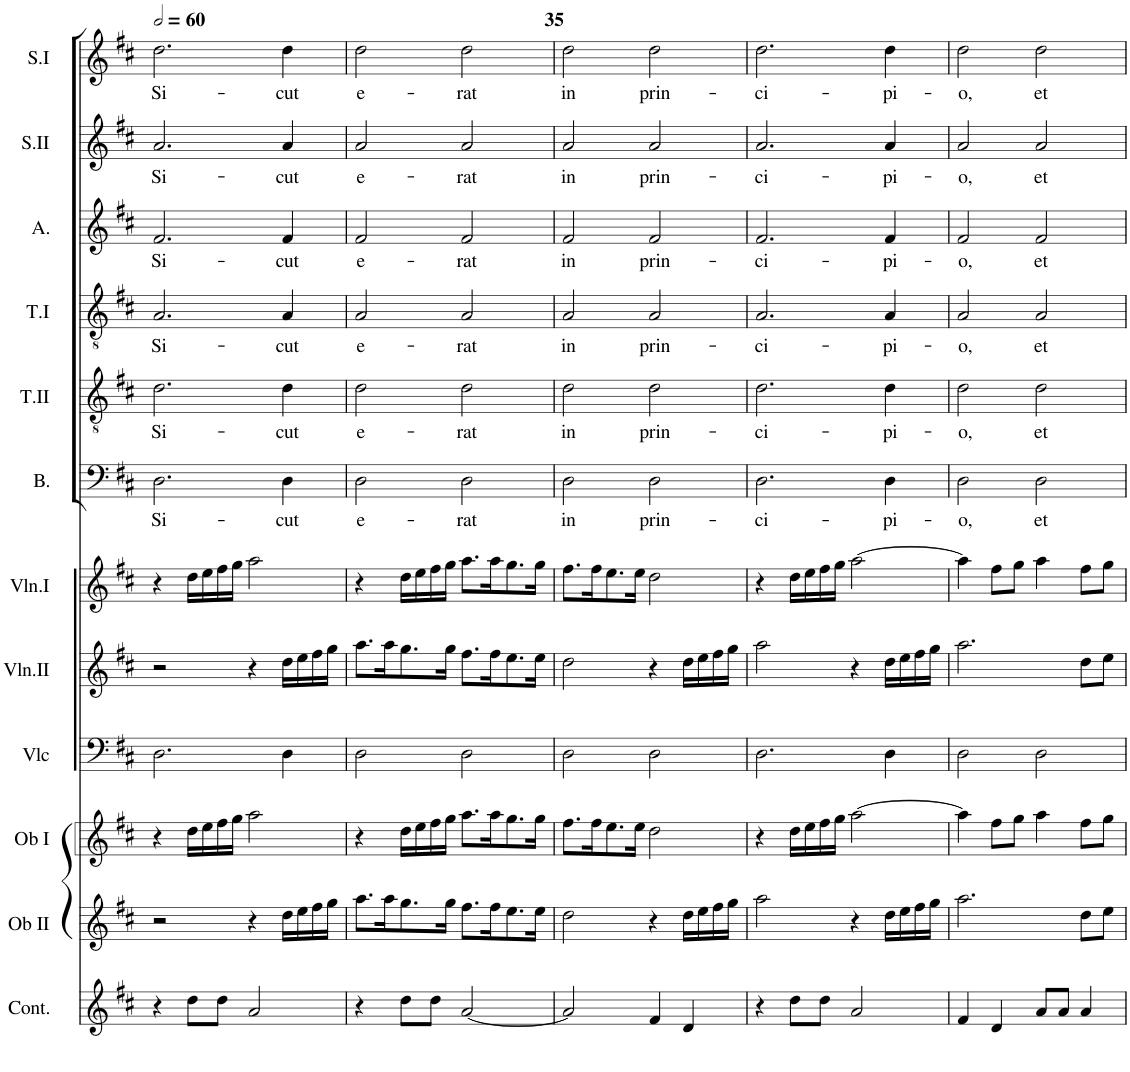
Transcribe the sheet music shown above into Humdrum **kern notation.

**kern	**kern	**kern	**kern	**kern	**kern	**kern	**text	**kern	**text	**kern	**text	**kern	**text	**kern	**text	**kern	**text
*part12	*part11	*part10	*part9	*part8	*part7	*part6	*part6	*part5	*part5	*part4	*part4	*part3	*part3	*part2	*part2	*part1	*part1
*staff12	*staff11	*staff10	*staff9	*staff8	*staff7	*staff6	*staff6	*staff5	*staff5	*staff4	*staff4	*staff3	*staff3	*staff2	*staff2	*staff1	*staff1
*I"Continuo	*I"Oboe II	*I"Oboe I	*I"Violoncelle	*I"Violon II	*I"Violon I	*I"Bass	*	*I"Ténor II	*	*I"Tenor	*	*I"Alto	*	*I"Soprano II	*	*I"Soprano I	*
*I'Cont.	*I'Ob II	*I'Ob I	*I'Vlc	*I'Vln.II	*I'Vln.I	*I'B.	*	*I'T.II	*	*	*	*I'A.	*	*I'S.II	*	*I'S.I	*
!!LO:PB:g=z
*clefG2	*clefG2	*clefG2	*clefF4	*clefG2	*clefG2	*clefF4	*	*clefGv2	*	*clefGv2	*	*clefG2	*	*clefG2	*	*clefG2	*
*k[f#c#]	*k[f#c#]	*k[f#c#]	*k[f#c#]	*k[f#c#]	*k[f#c#]	*k[f#c#]	*	*k[f#c#]	*	*k[f#c#]	*	*k[f#c#]	*	*k[f#c#]	*	*k[f#c#]	*
*M2/2	*M2/2	*M2/2	*M2/2	*M2/2	*M2/2	*M2/2	*	*M2/2	*	*M2/2	*	*M2/2	*	*M2/2	*	*M2/2	*
*met(c|)	*met(c|)	*met(c|)	*met(c|)	*met(c|)	*met(c|)	*met(c|)	*	*met(c|)	*	*met(c|)	*	*met(c|)	*	*met(c|)	*	*met(c|)	*
*MM120	*MM120	*MM120	*MM120	*MM120	*MM120	*MM120	*	*MM120	*	*MM120	*	*MM120	*	*MM120	*	*MM120	*
=33	=33	=33	=33	=33	=33	=33	=33	=33	=33	=33	=33	=33	=33	=33	=33	=33	=33
!	!	!	!	!	!	!	!LO:LY:b	!	!LO:LY:b	!	!LO:LY:b	!	!LO:LY:b	!	!LO:LY:b	!	!LO:LY:b
4r	2r	4r	2.D\	2r	4r	2.D\	Si-	2.d\	Si-	2.A/	Si-	2.f#/	Si-	2.a/	Si-	2.dd\	Si-
8dd\L	.	16dd\LL	.	.	16dd\LL	.	.	.	.	.	.	.	.	.	.	.	.
.	.	16ee\	.	.	16ee\	.	.	.	.	.	.	.	.	.	.	.	.
8dd\J	.	16ff#\	.	.	16ff#\	.	.	.	.	.	.	.	.	.	.	.	.
.	.	16gg\JJ	.	.	16gg\JJ	.	.	.	.	.	.	.	.	.	.	.	.
2a/	4r	2aa\	.	4r	2aa\	.	.	.	.	.	.	.	.	.	.	.	.
!	!	!	!	!	!	!	!LO:LY:b	!	!LO:LY:b	!	!LO:LY:b	!	!LO:LY:b	!	!LO:LY:b	!	!LO:LY:b
.	16dd\LL	.	4D\	16dd\LL	.	4D\	-cut	4d\	-cut	4A/	-cut	4f#/	-cut	4a/	-cut	4dd\	-cut
.	16ee\	.	.	16ee\	.	.	.	.	.	.	.	.	.	.	.	.	.
.	16ff#\	.	.	16ff#\	.	.	.	.	.	.	.	.	.	.	.	.	.
.	16gg\JJ	.	.	16gg\JJ	.	.	.	.	.	.	.	.	.	.	.	.	.
=34	=34	=34	=34	=34	=34	=34	=34	=34	=34	=34	=34	=34	=34	=34	=34	=34	=34
!	!	!	!	!	!	!	!LO:LY:b	!	!LO:LY:b	!	!LO:LY:b	!	!LO:LY:b	!	!LO:LY:b	!	!LO:LY:b
4r	8.aa\L	4r	2D\	8.aa\L	4r	2D\	e-	2d\	e-	2A/	e-	2f#/	e-	2a/	e-	2dd\	e-
.	16aa\K	.	.	16aa\K	.	.	.	.	.	.	.	.	.	.	.	.	.
8dd\L	8.gg\	16dd\LL	.	8.gg\	16dd\LL	.	.	.	.	.	.	.	.	.	.	.	.
.	.	16ee\	.	.	16ee\	.	.	.	.	.	.	.	.	.	.	.	.
8dd\J	.	16ff#\	.	.	16ff#\	.	.	.	.	.	.	.	.	.	.	.	.
.	16gg\Jk	16gg\JJ	.	16gg\Jk	16gg\JJ	.	.	.	.	.	.	.	.	.	.	.	.
!	!	!	!	!	!	!	!LO:LY:b	!	!LO:LY:b	!	!LO:LY:b	!	!LO:LY:b	!	!LO:LY:b	!	!LO:LY:b
[2a/	8.ff#\L	8.aa\L	2D\	8.ff#\L	8.aa\L	2D\	-rat	2d\	-rat	2A/	-rat	2f#/	-rat	2a/	-rat	2dd\	-rat
.	16ff#\K	16aa\K	.	16ff#\K	16aa\K	.	.	.	.	.	.	.	.	.	.	.	.
.	8.ee\	8.gg\	.	8.ee\	8.gg\	.	.	.	.	.	.	.	.	.	.	.	.
.	16ee\Jk	16gg\Jk	.	16ee\Jk	16gg\Jk	.	.	.	.	.	.	.	.	.	.	.	.
=35	=35	=35	=35	=35	=35	=35	=35	=35	=35	=35	=35	=35	=35	=35	=35	=35	=35
!	!	!	!	!	!	!	!LO:LY:b	!	!LO:LY:b	!	!LO:LY:b	!	!LO:LY:b	!	!LO:LY:b	!	!LO:LY:b
2a/]	2dd\	8.ff#\L	2D\	2dd\	8.ff#\L	2D\	in	2d\	in	2A/	in	2f#/	in	2a/	in	2dd\	in
.	.	16ff#\K	.	.	16ff#\K	.	.	.	.	.	.	.	.	.	.	.	.
.	.	8.ee\	.	.	8.ee\	.	.	.	.	.	.	.	.	.	.	.	.
.	.	16ee\Jk	.	.	16ee\Jk	.	.	.	.	.	.	.	.	.	.	.	.
!	!	!	!	!	!	!	!LO:LY:b	!	!LO:LY:b	!	!LO:LY:b	!	!LO:LY:b	!	!LO:LY:b	!	!LO:LY:b
4f#/	4r	2dd\	2D\	4r	2dd\	2D\	prin-	2d\	prin-	2A/	prin-	2f#/	prin-	2a/	prin-	2dd\	prin-
4d/	16dd\LL	.	.	16dd\LL	.	.	.	.	.	.	.	.	.	.	.	.	.
.	16ee\	.	.	16ee\	.	.	.	.	.	.	.	.	.	.	.	.	.
.	16ff#\	.	.	16ff#\	.	.	.	.	.	.	.	.	.	.	.	.	.
.	16gg\JJ	.	.	16gg\JJ	.	.	.	.	.	.	.	.	.	.	.	.	.
=36	=36	=36	=36	=36	=36	=36	=36	=36	=36	=36	=36	=36	=36	=36	=36	=36	=36
!	!	!	!	!	!	!	!LO:LY:b	!	!LO:LY:b	!	!LO:LY:b	!	!LO:LY:b	!	!LO:LY:b	!	!LO:LY:b
4r	2aa\	4r	2.D\	2aa\	4r	2.D\	-ci-	2.d\	-ci-	2.A/	-ci-	2.f#/	-ci-	2.a/	-ci-	2.dd\	-ci-
8dd\L	.	16dd\LL	.	.	16dd\LL	.	.	.	.	.	.	.	.	.	.	.	.
.	.	16ee\	.	.	16ee\	.	.	.	.	.	.	.	.	.	.	.	.
8dd\J	.	16ff#\	.	.	16ff#\	.	.	.	.	.	.	.	.	.	.	.	.
.	.	16gg\JJ	.	.	16gg\JJ	.	.	.	.	.	.	.	.	.	.	.	.
2a/	4r	[2aa\	.	4r	[2aa\	.	.	.	.	.	.	.	.	.	.	.	.
!	!	!	!	!	!	!	!LO:LY:b	!	!LO:LY:b	!	!LO:LY:b	!	!LO:LY:b	!	!LO:LY:b	!	!LO:LY:b
.	16dd\LL	.	4D\	16dd\LL	.	4D\	-pi-	4d\	-pi-	4A/	-pi-	4f#/	-pi-	4a/	-pi-	4dd\	-pi-
.	16ee\	.	.	16ee\	.	.	.	.	.	.	.	.	.	.	.	.	.
.	16ff#\	.	.	16ff#\	.	.	.	.	.	.	.	.	.	.	.	.	.
.	16gg\JJ	.	.	16gg\JJ	.	.	.	.	.	.	.	.	.	.	.	.	.
=37	=37	=37	=37	=37	=37	=37	=37	=37	=37	=37	=37	=37	=37	=37	=37	=37	=37
!	!	!	!	!	!	!	!LO:LY:b	!	!LO:LY:b	!	!LO:LY:b	!	!LO:LY:b	!	!LO:LY:b	!	!LO:LY:b
4f#/	2.aa\	4aa\]	2D\	2.aa\	4aa\]	2D\	-o,	2d\	-o,	2A/	-o,	2f#/	-o,	2a/	-o,	2dd\	-o,
4d/	.	8ff#\L	.	.	8ff#\L	.	.	.	.	.	.	.	.	.	.	.	.
.	.	8gg\J	.	.	8gg\J	.	.	.	.	.	.	.	.	.	.	.	.
!	!	!	!	!	!	!	!LO:LY:b	!	!LO:LY:b	!	!LO:LY:b	!	!LO:LY:b	!	!LO:LY:b	!	!LO:LY:b
8a/L	.	4aa\	2D\	.	4aa\	2D\	et	2d\	et	2A/	et	2f#/	et	2a/	et	2dd\	et
8a/J	.	.	.	.	.	.	.	.	.	.	.	.	.	.	.	.	.
4a/	8dd\L	8ff#\L	.	8dd\L	8ff#\L	.	.	.	.	.	.	.	.	.	.	.	.
.	8ee\J	8gg\J	.	8ee\J	8gg\J	.	.	.	.	.	.	.	.	.	.	.	.
=	=	=	=	=	=	=	=	=	=	=	=	=	=	=	=	=	=
*-	*-	*-	*-	*-	*-	*-	*-	*-	*-	*-	*-	*-	*-	*-	*-	*-	*-
